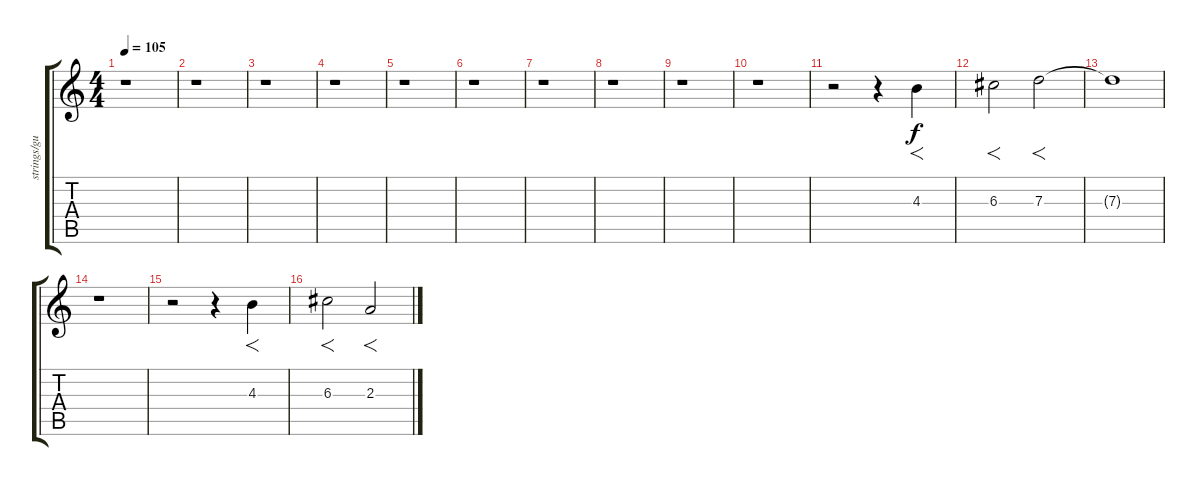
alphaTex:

\track ("strings/guitar" "strings/gu") {instrument distortionguitar}
\staff {score tabs}
\tuning (E4 B3 G3 D3 A2 E2) {hide}
\ts (4 4)
\tempo 105
\clef g2
\ks c
r.1{dy f instrument distortionguitar} |
r.1 |
r.1 |
r.1 |
r.1 |
r.1 |
r.1 |
r.1 |
r.1 |
r.1 |
r.2{volume 15 instrument stringensemble2} r.4 4.3.4{f} |
6.3.2{f} 7.3.2{f} |
7.3{t}.1 |
r.1 |
r.2 r.4 4.3.4{f} |
6.3.2{f} 2.3.2{f}
